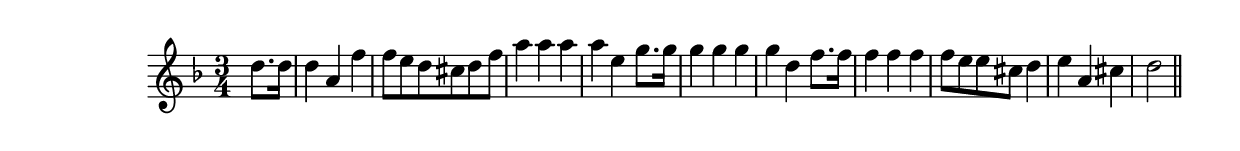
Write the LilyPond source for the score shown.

\version "2.19.49"
%{\header {
  title = "menuet from string quartet # 15"
  composer = "W.A. Mozart"
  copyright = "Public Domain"
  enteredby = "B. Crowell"
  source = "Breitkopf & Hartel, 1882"
}%}
\score{{\key d \minor
    \time 3/4
    %{\tempo 4=130
    %}\relative d'' {
\partial 4  d8. d16 | d4 a f' | f8 e d cis d f | a4 a a | a4 e g8. g16 | g4 g g | g d f8. f16 f4 f f | f8 e e cis d4 | e4 a, cis | d2
\bar "||"
}
}}